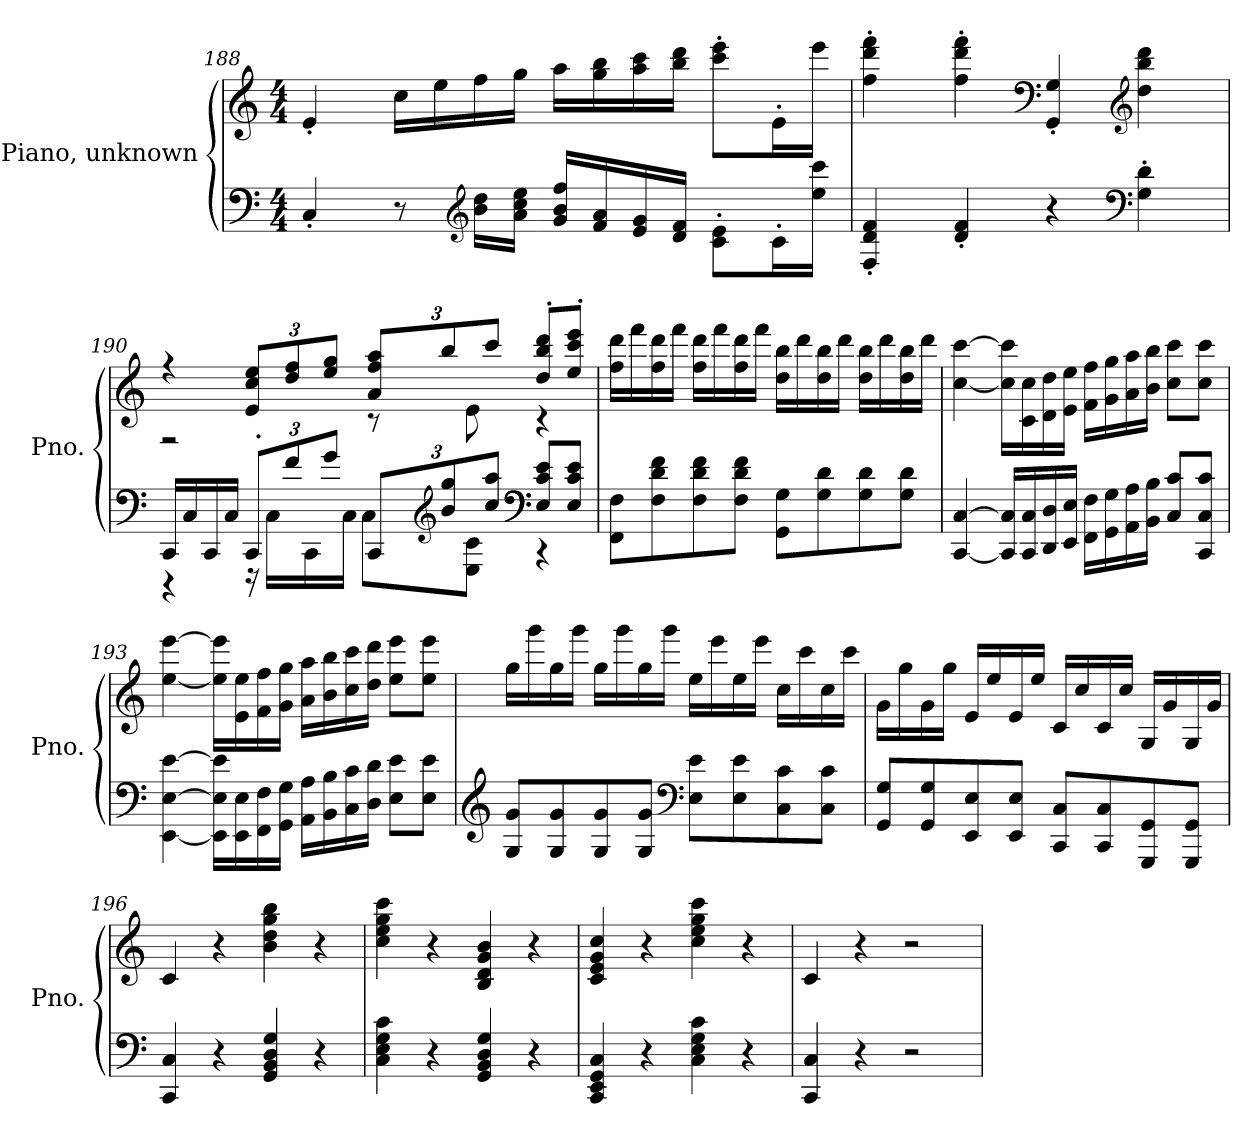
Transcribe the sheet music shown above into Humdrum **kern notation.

**kern	**kern
*part1	*part1
*staff2	*staff1
*I"Piano, unknown	*
*I'Pno.	*
*clefF4	*clefG2
*k[]	*k[]
*M4/4	*M4/4
=188	=188
4C'/	4e'/
8r	16cc\LL
.	16ee\
*clefG2	*
16b\ 16dd\LL	16ff\
16a\ 16cc\ 16ee\JJ	16gg\JJ
16g/ 16b/ 16ff/LL	16aa\LL
16f/ 16a/	16gg\ 16bb\
16e/ 16g/	16aa\ 16ccc\
16d/ 16f/JJ	16bb\ 16ddd\JJ
8c\' 8e\'L	8ccc\' 8eee\'L
16c'\L	16e'\L
16ee\ 16ccc\JJ	16eee\JJ
!!LO:LB:g=z
=189	=189
4F/' 4d/' 4f/'	4ff\' 4ddd\' 4fff\'
4d/' 4f/'	4ff\' 4ddd\' 4fff\'
*	*clefF4
4r	4GG/' 4G/'
*clefF4	*clefG2
4G\' 4d\'	4dd\ 4bb\ 4ddd\
=190	=190
*^	*^
16CC/LL	4r	4r	2r
16C/	.	.	.
16CC/	.	.	.
16C/JJ	.	.	.
*Xbrackettup	*	*Xbrackettup	*
12CC'/L	16r	12e/ 12cc/ 12ee/L	.
.	16C\LL	.	.
12f/	.	12dd/ 12ff/	.
.	16CC\	.	.
12g/J	.	12ee/ 12gg/J	.
.	16C\JJ	.	.
12CC/L	8C\L	12a/ 12ff/ 12aa/L	8r
*clefG2	*	*	*
12b/ 12gg/	.	12bb/	.
.	8E\ 8c\J	.	8e\
12cc/ 12aa/J	.	12ccc/J	.
*clefF4	*	*	*
8E/ 8c/ 8e/L	4r	8dd/' 8bb/' 8ddd/'L	4r
8E/ 8c/ 8e/J	.	8ee/' 8ccc/' 8eee/'J	.
*v	*v	*	*
*	*v	*v
!!LO:LB:g=z
=191	=191
8FF\ 8F\L	16ff\ 16ddd\LL
.	16fff\
8F\ 8d\ 8f\	16ff\ 16ddd\
.	16fff\JJ
8F\ 8d\ 8f\	16ff\ 16ddd\LL
.	16fff\
8F\ 8d\ 8f\J	16ff\ 16ddd\
.	16fff\JJ
8GG\ 8G\L	16dd\ 16bb\LL
.	16ddd\
8G\ 8d\	16dd\ 16bb\
.	16ddd\JJ
8G\ 8d\	16dd\ 16bb\LL
.	16ddd\
8G\ 8d\J	16dd\ 16bb\
.	16ddd\JJ
=192	=192
[4CC/ [4C/	[4cc\ [4ccc\
16CC/] 16C/]LL	16cc\] 16ccc\]LL
16CC/ 16C/	16c\ 16cc\
16DD/ 16D/	16d\ 16dd\
16EE/ 16E/JJ	16e\ 16ee\JJ
16FF\ 16F\LL	16f\ 16ff\LL
16GG\ 16G\	16g\ 16gg\
16AA\ 16A\	16a\ 16aa\
16BB\ 16B\JJ	16b\ 16bb\JJ
8C/ 8c/L	8cc\ 8ccc\L
8CC/ 8C/ 8c/J	8cc\ 8ccc\J
!!LO:LB:g=z
=193	=193
[4EE\ [4E\ [4e\	[4ee\ [4eee\
16EE\] 16E\] 16e\]LL	16ee\] 16eee\]LL
16EE\ 16E\	16e\ 16ee\
16FF\ 16F\	16f\ 16ff\
16GG\ 16G\JJ	16g\ 16gg\JJ
16AA\ 16A\LL	16a\ 16aa\LL
16BB\ 16B\	16b\ 16bb\
16C\ 16c\	16cc\ 16ccc\
16D\ 16d\JJ	16dd\ 16ddd\JJ
8E\ 8e\L	8ee\ 8eee\L
8E\ 8e\J	8ee\ 8eee\J
=194	=194
*clefG2	*
8G/ 8g/L	16gg\LL
.	16ggg\
8G/ 8g/	16gg\
.	16ggg\JJ
8G/ 8g/	16gg\LL
.	16ggg\
8G/ 8g/J	16gg\
.	16ggg\JJ
*clefF4	*
8E\ 8e\L	16ee\LL
.	16eee\
8E\ 8e\	16ee\
.	16eee\JJ
8C\ 8c\	16cc\LL
.	16ccc\
8C\ 8c\J	16cc\
.	16ccc\JJ
!!LO:LB:g=z
=195	=195
8GG/ 8G/L	16g\LL
.	16gg\
8GG/ 8G/	16g\
.	16gg\JJ
8EE/ 8E/	16e/LL
.	16ee/
8EE/ 8E/J	16e/
.	16ee/JJ
8CC/ 8C/L	16c/LL
.	16cc/
8CC/ 8C/	16c/
.	16cc/JJ
8GGG/ 8GG/	16G/LL
.	16g/
8GGG/ 8GG/J	16G/
.	16g/JJ
=196	=196
4CC/ 4C/	4c/
4r	4r
4GG/ 4BB/ 4D/ 4G/	4b\ 4dd\ 4gg\ 4bb\
4r	4r
=197	=197
4C\ 4E\ 4G\ 4c\	4cc\ 4ee\ 4gg\ 4ccc\
4r	4r
4GG/ 4BB/ 4D/ 4G/	4B/ 4d/ 4g/ 4b/
4r	4r
=198	=198
4CC/ 4EE/ 4GG/ 4C/	4c/ 4e/ 4g/ 4cc/
4r	4r
4C\ 4E\ 4G\ 4c\	4cc\ 4ee\ 4gg\ 4ccc\
4r	4r
=199	=199
4CC/ 4C/	4c/
4r	4r
2r	2r
=	=
*-	*-
